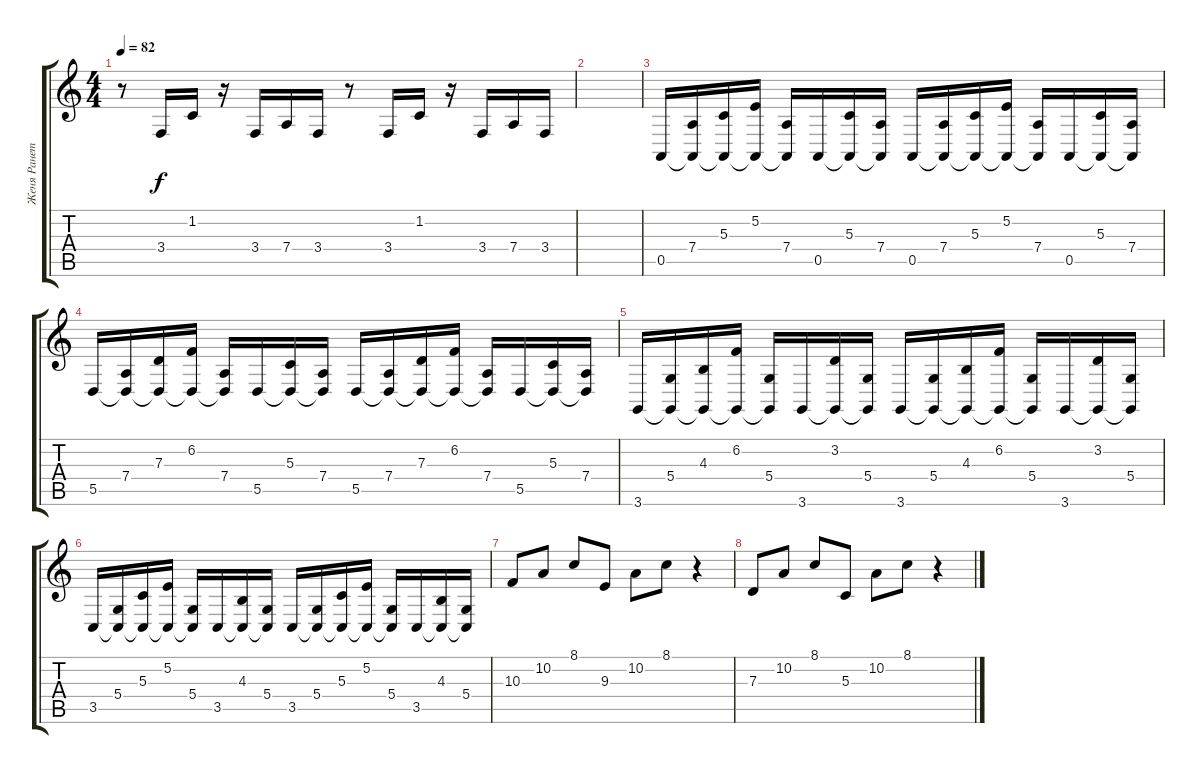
\track ("Женя Ранетка" "Женя Ранет") {instrument acousticgrandpiano}
\staff {score tabs}
\tuning (E4 B3 G3 D3 A2 E2) {hide}
\ts (4 4)
\tempo 82
\clef g2
\ks c
r.8{dy f} 3.4.16 1.2.16 r.16 3.4.16 7.4.16 3.4.16 r.8 3.4.16 1.2.16 r.16 3.4.16 7.4.16 3.4.16 |
|
0.5.16 (7.4 0.5{t}).16 (5.3 0.5{t}).16 (5.2 0.5{t}).16 (7.4 0.5{t}).16 0.5.16 (5.3 0.5{t}).16 (7.4 0.5{t}).16 0.5.16 (7.4 0.5{t}).16 (5.3 0.5{t}).16 (5.2 0.5{t}).16 (7.4 0.5{t}).16 0.5.16 (5.3 0.5{t}).16 (7.4 0.5{t}).16 |
5.5.16 (7.4 5.5{t}).16 (7.3 5.5{t}).16 (6.2 5.5{t}).16 (7.4 5.5{t}).16 5.5.16 (5.3 5.5{t}).16 (7.4 5.5{t}).16 5.5.16 (7.4 5.5{t}).16 (7.3 5.5{t}).16 (6.2 5.5{t}).16 (7.4 5.5{t}).16 5.5.16 (5.3 5.5{t}).16 (7.4 5.5{t}).16 |
3.6.16 (5.4 3.6{t}).16 (4.3 3.6{t}).16 (6.2 3.6{t}).16 (5.4 3.6{t}).16 3.6.16 (3.2 3.6{t}).16 (5.4 3.6{t}).16 3.6.16 (5.4 3.6{t}).16 (4.3 3.6{t}).16 (6.2 3.6{t}).16 (5.4 3.6{t}).16 3.6.16 (3.2 3.6{t}).16 (5.4 3.6{t}).16 |
3.5.16 (5.4 3.5{t}).16 (5.3 3.5{t}).16 (5.2 3.5{t}).16 (5.4 3.5{t}).16 3.5.16 (4.3 3.5{t}).16 (5.4 3.5{t}).16 3.5.16 (5.4 3.5{t}).16 (5.3 3.5{t}).16 (5.2 3.5{t}).16 (5.4 3.5{t}).16 3.5.16 (4.3 3.5{t}).16 (5.4 3.5{t}).16 |
10.3.8 10.2.8 8.1.8 9.3.8 10.2.8 8.1.8 r.4 |
7.3.8 10.2.8 8.1.8 5.3.8 10.2.8 8.1.8 r.4
